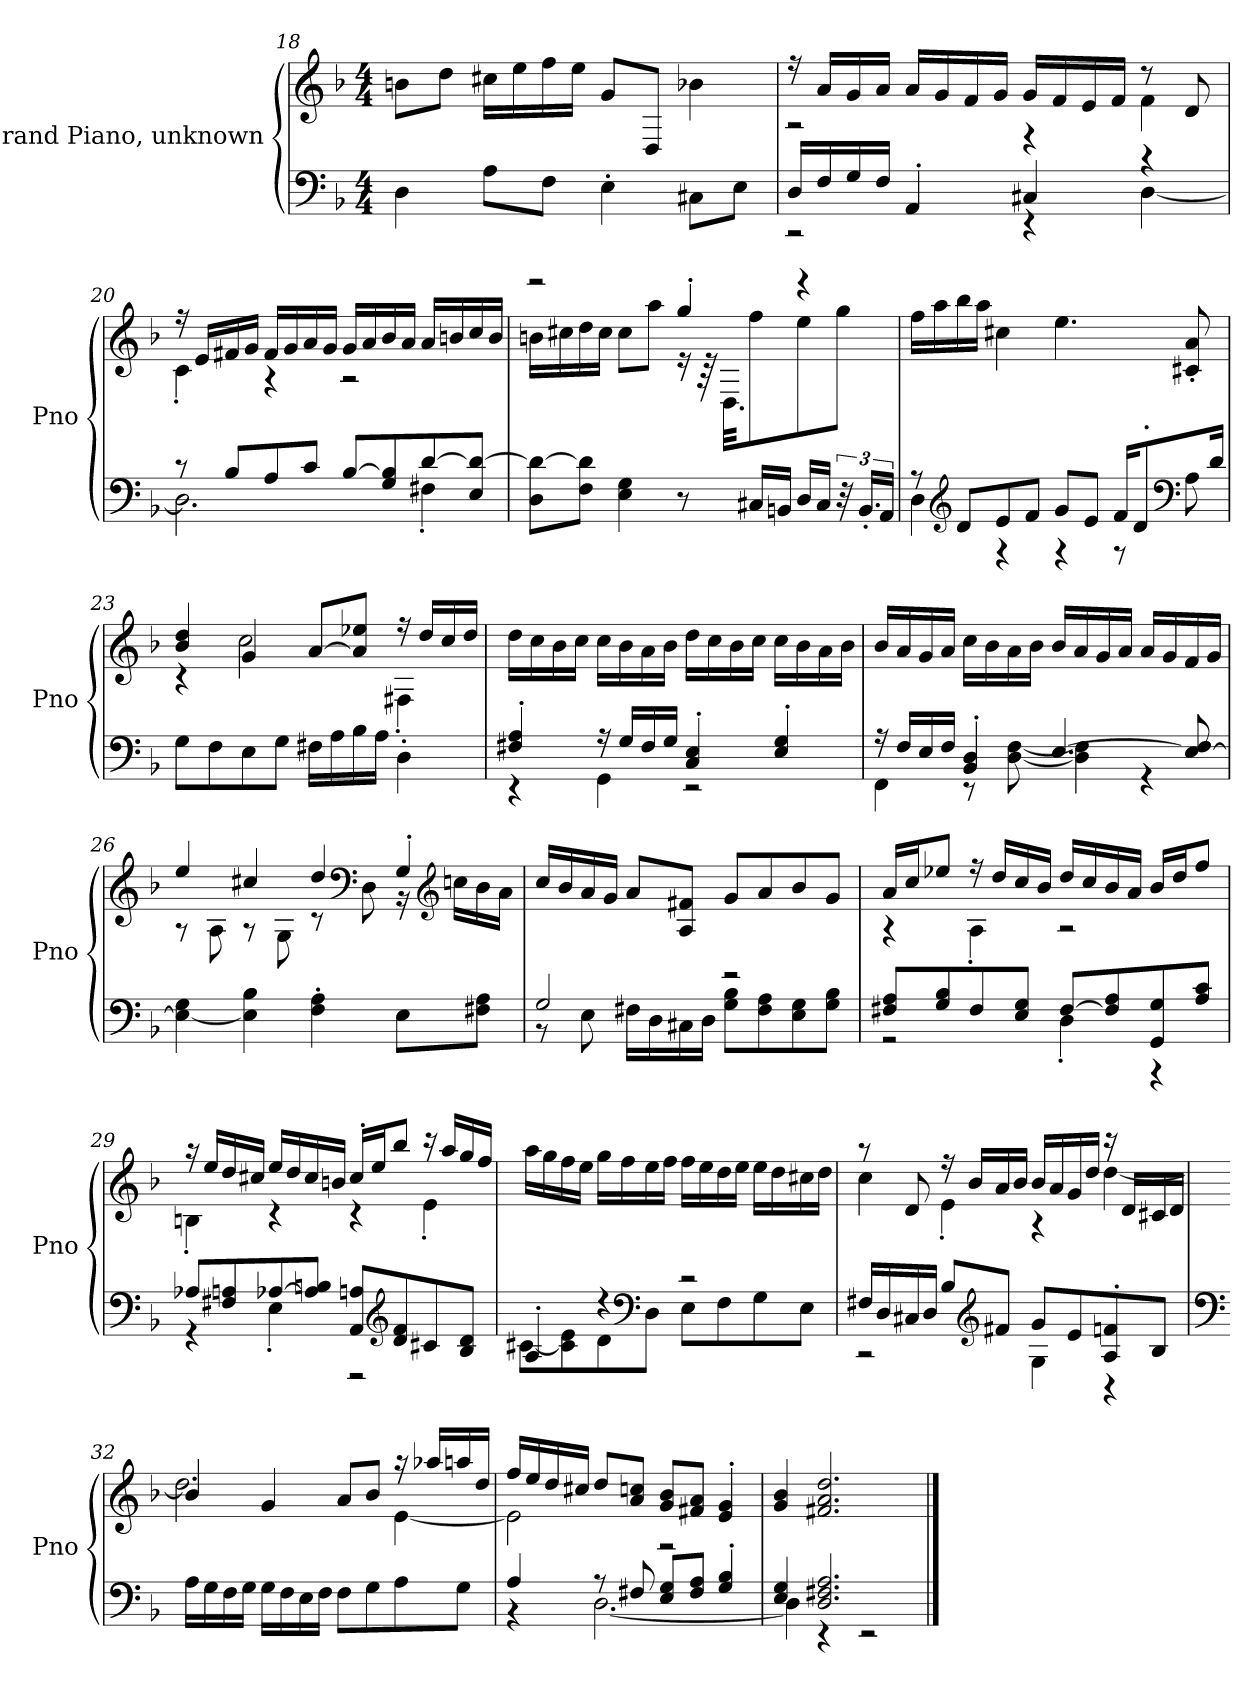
**kern	**kern
*part1	*part1
*staff2	*staff1
*I"Grand Piano, unknown	*
*I'Pno	*
*clefF4	*clefG2
*k[b-]	*k[b-]
*M4/4	*M4/4
=18	=18
4D\	8bn\L
.	8dd\J
8A\L	16cc#X\LL
.	16ee\
8F\J	16ff\
.	16ee\JJ
4E'\	8g/L
.	8D/J
8C#X\L	4b-X\
8E\J	.
!!LO:LB:g=z
=19	=19
*^	*^
16D/LL	2r	16r	2r
16F/	.	16a/LL	.
16G/	.	16g/	.
16F/JJ	.	16a/JJ	.
4AA'/	.	16a/LL	.
.	.	16g/	.
.	.	16f/	.
.	.	16g/JJ	.
4C#X/	4r	16g/LL	4r
.	.	16f/	.
.	.	16e/	.
.	.	16f/JJ	.
4r	[4D\	8r	4f\
.	.	8d/	.
=20	=20	=20	=20
8r	2.D\]	16r	4c'\
.	.	16e/LL	.
8B-/L	.	16f#X/	.
.	.	16g/JJ	.
8A/	.	16f#/LL	4r
.	.	16g/	.
8c/J	.	16a/	.
.	.	16g/JJ	.
[8B-/L	.	16g/LL	2r
.	.	16a/	.
8G/ 8B-/]	.	16b-/	.
.	.	16a/JJ	.
[8d/	4F#X'\	16a/LL	.
.	.	16bn/	.
8E/ 8d/_J	.	16cc/	.
.	.	16b/JJ	.
*v	*v	*	*
!!LO:LB:g=z	!!
=21	=21	=21
8D\ 8d\_L	2r	16bn\LL
.	.	16cc#X\
8F\ 8d\]J	.	16dd\
.	.	16cc#\JJ
4E\ 4G\	.	8cc#\L
.	.	8aa\J
8r	4gg'/	16r
.	.	64r
.	.	32.D\KKL
16C#X/LL	.	8ff\
16BBn/JJ	.	.
16D/LL	4r	8ee\
16C#/JJ	.	.
48r	.	8gg\J
24.BB'/LL	.	.
24AA/JJ	.	.
*	*v	*v
=22	=22
*^	*
8r	4D\	16ff\LL
.	.	16aa\
*clefG2	*	*
8d/L	.	16bb-\
.	.	16aa\JJ
8e/	4r	4cc#X\
8f/J	.	.
8g/L	4r	4.ee\
8e/J	.	.
16f/KL	8r	.
8d'/	.	.
*clefF4	*	*
.	8A\	8c#X/' 8a/'
16d/Jk	.	.
*v	*v	*
!!LO:LB:g=z
=23	=23
*	*^
8G\L	4b-/ 4dd/	4r
8F\	.	.
8E\	4g/	2cc\
8G\J	.	.
16F#X\LL	[8a/L	.
16A\	.	.
16B-\	8a/] 8ee-X/J	.
16A\JJ	.	.
4D'\	16r	4F#X'\
.	16dd/LL	.
.	16cc/	.
.	16dd/JJ	.
*	*v	*v
=24	=24
*^	*
4F#X/' 4A/'	4r	16dd\LL
.	.	16cc\
.	.	16b-\
.	.	16cc\JJ
16r	4GG\	16cc\LL
16G/LL	.	16b-\
16F#/	.	16a\
16G/JJ	.	16b-\JJ
4C/' 4E/'	2r	16dd\LL
.	.	16cc\
.	.	16b-\
.	.	16cc\JJ
4E/' 4G/'	.	16cc\LL
.	.	16b-\
.	.	16a\
.	.	16b-\JJ
=25	=25	=25
16r	4FF\	16b-/LL
16F/LL	.	16a/
16E/	.	16g/
16F/JJ	.	16a/JJ
4BB-/' 4D/'	8r	16cc\LL
.	.	16b-\
.	[8D\ [8F\	16a\
.	.	16b-\JJ
[4.E/	4D\] 4F\]	16b-/LL
.	.	16a/
.	.	16g/
.	.	16a/JJ
.	4r	16a/LL
.	.	16g/
8E/_ 8F/	.	16f/
.	.	16g/JJ
*v	*v	*
!!LO:LB:g=z
=26	=26
*	*^
4E\_ 4G\	4ee/	8r
.	.	8A\
4E\] 4B-\	4cc#X/	8r
.	.	8G\
4F\' 4A\'	4dd/	8r
*	*clefF4	*
.	.	8D\
8E\L	4G'/	16r
*	*clefG2	*
.	.	16ccn\LL
8F#X\ 8A\J	.	16b-\
.	.	16a\JJ
*	*v	*v
=27	=27
*^	*
2G/	8r	16cc/LL
.	.	16b-/
.	8E\	16a/
.	.	16g/JJ
.	16F#X\LL	8a/L
.	16D\	.
.	16C#X\	8A/ 8f#X/J
.	16D\JJ	.
2r	8G\ 8B-\L	8g/L
.	8F#\ 8A\	8a/
.	8E\ 8G\	8b-/
.	8G\ 8B-\J	8g/J
=28	=28	=28
*	*	*^
8F#X/ 8A/L	2r	16a/LL	4r
.	.	16cc/J	.
8G/ 8B-/	.	8ee-X/J	.
8F#/	.	16r	4A'\
.	.	16dd/LL	.
8E/ 8G/J	.	16cc/	.
.	.	16b-/JJ	.
[8F#/L	4D'\	16dd/LL	2r
.	.	16cc/	.
8F#/] 8A/	.	16b-/	.
.	.	16a/JJ	.
8GG/ 8G/	4r	16b-/LL	.
.	.	16dd/J	.
8A/ 8c/J	.	8ff/J	.
!!LO:PB:g=z	!!
=29	=29	=29	=29
8A-X/L	4r	16r	4Bn'\
.	.	16ee/LL	.
8F#X/ 8An/	.	16dd/	.
.	.	16cc#X/JJ	.
[8A-X/	4E'\	16ee/LL	4r
.	.	16dd/	.
8A-/] 8Bn/J	.	16cc#/	.
.	.	16bn/JJ	.
8AA/ 8An/L	2r	16cc#'/LL	4r
.	.	16ee/J	.
*clefG2	*	*	*
8d/ 8f/	.	8bb-/J	.
8c#X/	.	16r	4e'\
.	.	16aa/LL	.
8B/ 8d/J	.	16gg/	.
.	.	16ff/JJ	.
*	*	*v	*v
=30	=30	=30
4A'/	[8c#X\L	16aa\LL
.	.	16gg\
.	8c#\] 8e\	16ff\
.	.	16ee\JJ
4r	8d\	16gg\LL
.	.	16ff\
*clefF4	*	*
.	8D\J	16ee\
.	.	16ff\JJ
2r	8E\L	16ff\LL
.	.	16ee\
.	8F\	16dd\
.	.	16ee\JJ
.	8G\	16ee\LL
.	.	16dd\
.	8E\J	16cc#X\
.	.	16dd\JJ
!!LO:LB:g=z
=31	=31	=31
*	*	*^
16F#X/LL	2r	8r	4cc\
16D/	.	.	.
16C#X/	.	8d/	.
16D/JJ	.	.	.
8B-/L	.	16r	4e'\
.	.	16b-/LL	.
*clefG2	*	*	*
8f#X/J	.	16a/	.
.	.	16b-/JJ	.
8g/L	4G\	16b-/LL	4r
.	.	16a/	.
8e/	.	16g/	.
.	.	16dd/JJ	.
8A/' 8fn/'	4r	16r	[4dd\
.	.	16d/LL	.
8B-/J	.	16c#X/	.
.	.	16d/JJ	.
*v	*v	*	*
=32	=32	=32
*clefF4	*	*
16A\LL	4b-/	2.dd\]
16G\	.	.
16F\	.	.
16G\JJ	.	.
16G\LL	4g/	.
16F\	.	.
16E\	.	.
16F\JJ	.	.
8F\L	8a/L	.
8G\	8b-/J	.
8A\	16r	[4e\
.	16aa-X/LL	.
8G\J	16aan/	.
.	16dd/JJ	.
!!LO:LB:g=z	!!
=33	=33	=33
*^	*	*
4A/	4r	16ff/LL	2e\]
.	.	16ee/	.
.	.	16dd/	.
.	.	16cc#X/JJ	.
8r	[2.D\	8dd/L	.
8F#X/	.	8a/ 8ccn/J	.
8E/ 8G/L	.	8g/ 8b-/L	2r
8F#/ 8A/J	.	8f#X/ 8a/J	.
4G/' 4B-/'	.	4e/' 4g/'	.
*	*	*v	*v
=34	=34	=34
4E/ 4G/	4D\]	4g/ 4b-/
2.D/ 2.F#X/ 2.A/	4r	2.f#X/ 2.a/ 2.dd/
.	2r	.
*v	*v	*
==	==
*-	*-
